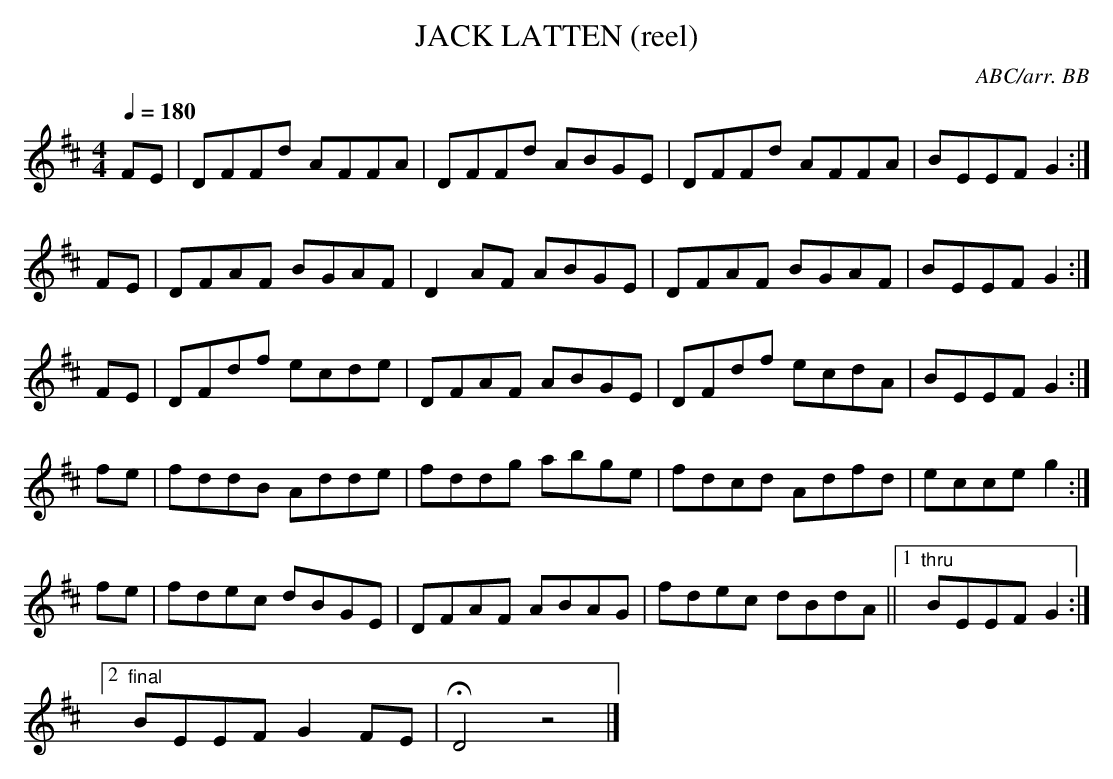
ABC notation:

X:1
T:JACK LATTEN (reel)
C:ABC/arr. BB
variations are omitted.
Q:1/4=180
M:4/4
L:1/8
K:D % Simplified version
FE|DFFd AFFA|DFFd ABGE|DFFd AFFA|BEEF G2 :|
FE|DFAF BGAF|D2AF ABGE|DFAF BGAF|BEEF G2 :|
FE|DFdf ecde|DFAF ABGE|DFdf ecdA|BEEF G2 :|
fe|fddB Adde|fddg abge|fdcd Adfd|ecce g2 :|
fe|fdec dBGE|DFAF ABAG|fdec dBdA||1 "thru"BEEF G2 :|
[2 "final" BEEF G2FE|HD4z4|]
